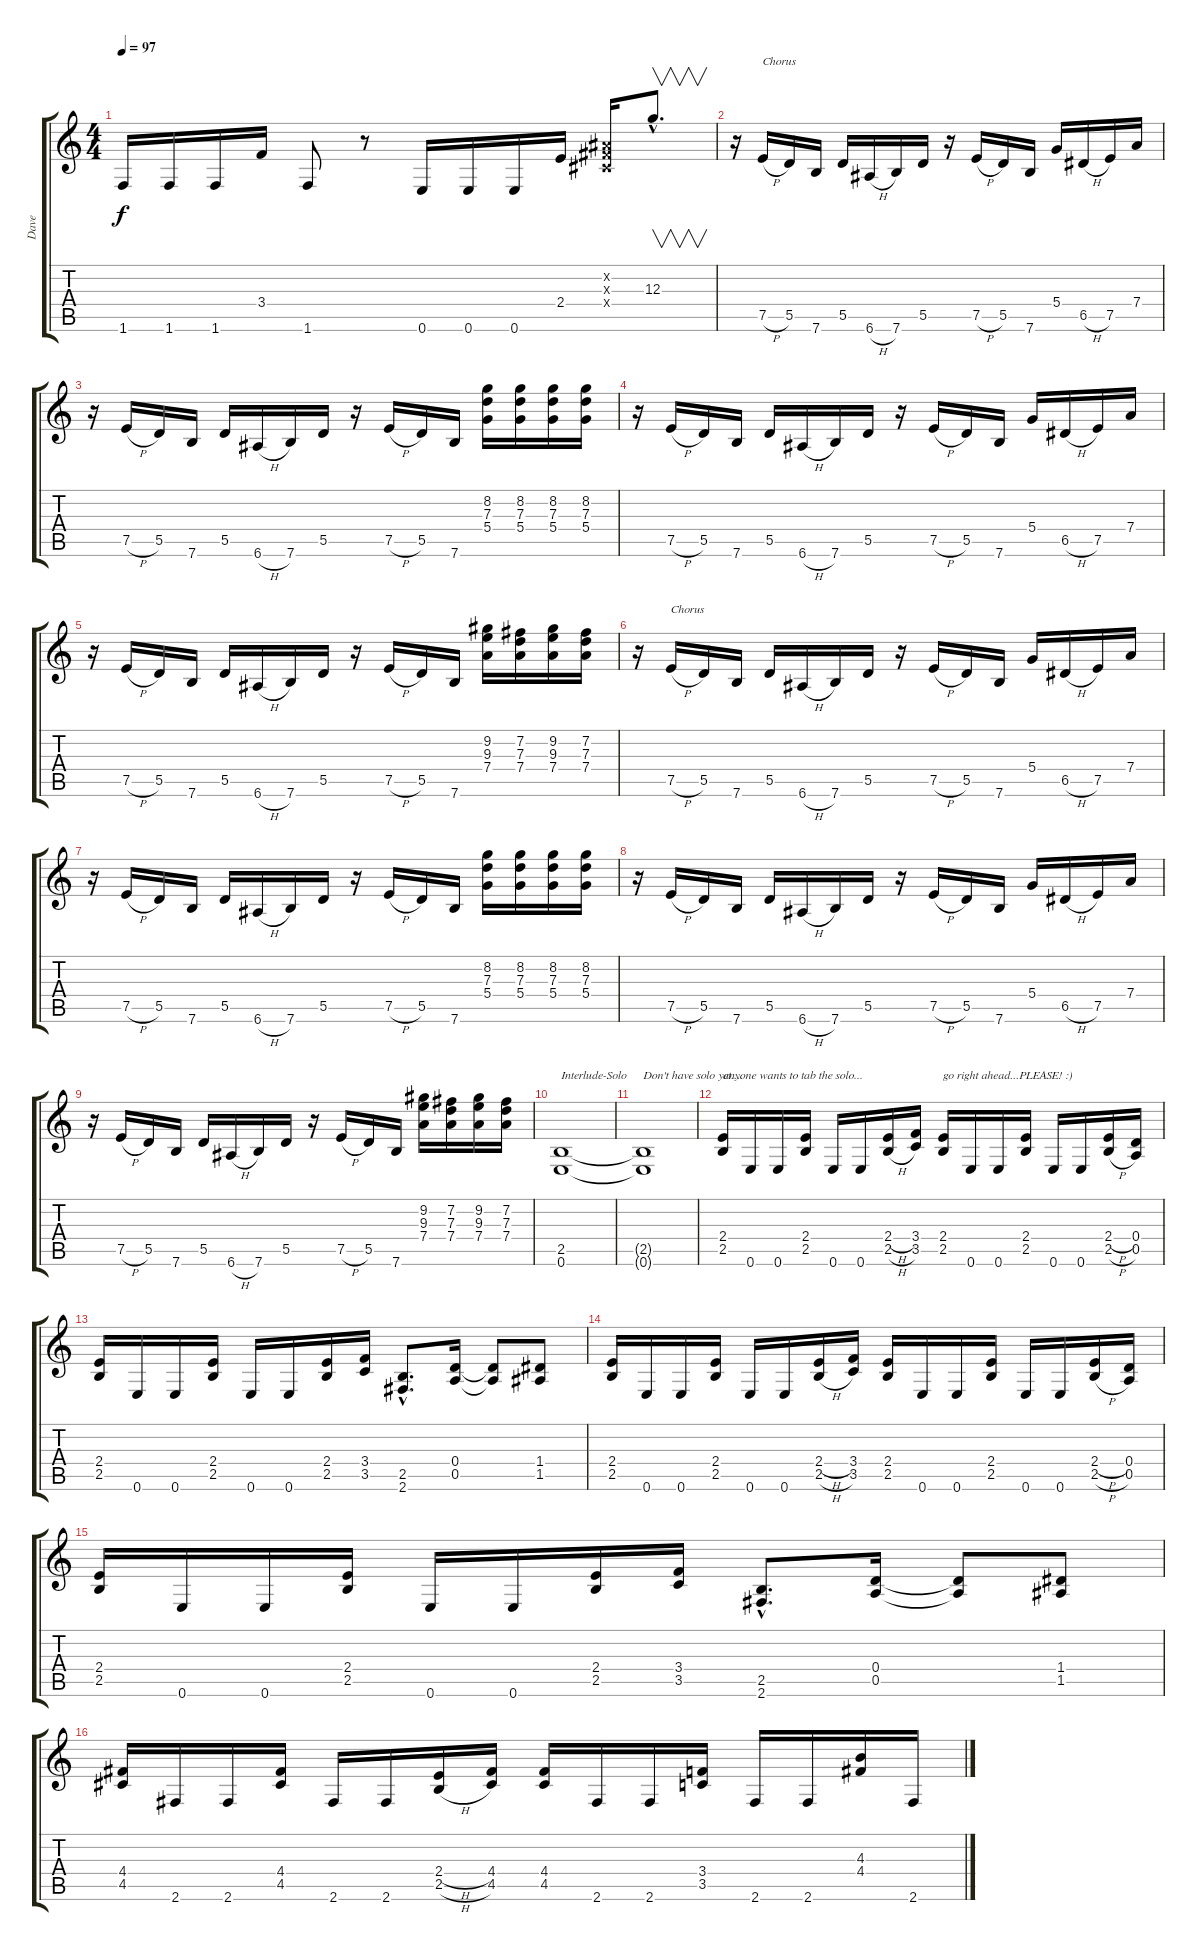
\track ("Dave " "Dave ") {instrument distortionguitar}
\staff {score tabs}
\tuning (E4 B3 G3 D3 A2 E2) {hide}
\ts (4 4)
\tempo 97
\clef g2
\ks c
1.6.16{dy f} 1.6.16 1.6.16 3.4.16 1.6.8 r.8 0.6.16 0.6.16 0.6.16 2.4.16 (-1.2{x} -1.3{x} -1.4{x}).16 12.3{hac}.8{v d} |
r.16 7.5{h}.16{txt "Chorus"} 5.5.16 7.6.16 5.5.16 6.6{h}.16 7.6.16 5.5.16 r.16 7.5{h}.16 5.5.16 7.6.16 5.4.16 6.5{h}.16 7.5.16 7.4.16 |
r.16 7.5{h}.16 5.5.16 7.6.16 5.5.16 6.6{h}.16 7.6.16 5.5.16 r.16 7.5{h}.16 5.5.16 7.6.16 (8.2 7.3 5.4).16 (8.2 7.3 5.4).16 (8.2 7.3 5.4).16 (8.2 7.3 5.4).16 |
r.16 7.5{h}.16 5.5.16 7.6.16 5.5.16 6.6{h}.16 7.6.16 5.5.16 r.16 7.5{h}.16 5.5.16 7.6.16 5.4.16 6.5{h}.16 7.5.16 7.4.16 |
r.16 7.5{h}.16 5.5.16 7.6.16 5.5.16 6.6{h}.16 7.6.16 5.5.16 r.16 7.5{h}.16 5.5.16 7.6.16 (9.2 9.3 7.4).16 (7.2 7.3 7.4).16 (9.2 9.3 7.4).16 (7.2 7.3 7.4).16 |
r.16 7.5{h}.16{txt "Chorus"} 5.5.16 7.6.16 5.5.16 6.6{h}.16 7.6.16 5.5.16 r.16 7.5{h}.16 5.5.16 7.6.16 5.4.16 6.5{h}.16 7.5.16 7.4.16 |
r.16 7.5{h}.16 5.5.16 7.6.16 5.5.16 6.6{h}.16 7.6.16 5.5.16 r.16 7.5{h}.16 5.5.16 7.6.16 (8.2 7.3 5.4).16 (8.2 7.3 5.4).16 (8.2 7.3 5.4).16 (8.2 7.3 5.4).16 |
r.16 7.5{h}.16 5.5.16 7.6.16 5.5.16 6.6{h}.16 7.6.16 5.5.16 r.16 7.5{h}.16 5.5.16 7.6.16 5.4.16 6.5{h}.16 7.5.16 7.4.16 |
r.16 7.5{h}.16 5.5.16 7.6.16 5.5.16 6.6{h}.16 7.6.16 5.5.16 r.16 7.5{h}.16 5.5.16 7.6.16 (9.2 9.3 7.4).16 (7.2 7.3 7.4).16 (9.2 9.3 7.4).16 (7.2 7.3 7.4).16 |
(2.5 0.6).1{txt "Interlude-Solo"} |
(2.5{t} 0.6{t}).1{txt "Don't have solo yet...."} |
(2.4 2.5).16{txt "anyone wants to tab the solo..."} 0.6.16 0.6.16 (2.4 2.5).16 0.6.16 0.6.16 (2.4{h} 2.5{h}).16 (3.4 3.5).16 (2.4 2.5).16{txt "go right ahead...PLEASE! :)"} 0.6.16 0.6.16 (2.4 2.5).16 0.6.16 0.6.16 (2.4{h} 2.5{h}).16 (0.4 0.5).16 |
(2.4 2.5).16 0.6.16 0.6.16 (2.4 2.5).16 0.6.16 0.6.16 (2.4 2.5).16 (3.4 3.5).16 (2.5{hac} 2.6{hac}).8{d} (0.4 0.5).16 (0.4{t} 0.5{t}).8 (1.4 1.5).8 |
(2.4 2.5).16 0.6.16 0.6.16 (2.4 2.5).16 0.6.16 0.6.16 (2.4{h} 2.5{h}).16 (3.4 3.5).16 (2.4 2.5).16 0.6.16 0.6.16 (2.4 2.5).16 0.6.16 0.6.16 (2.4{h} 2.5{h}).16 (0.4 0.5).16 |
(2.4 2.5).16 0.6.16 0.6.16 (2.4 2.5).16 0.6.16 0.6.16 (2.4 2.5).16 (3.4 3.5).16 (2.5{hac} 2.6{hac}).8{d} (0.4 0.5).16 (0.4{t} 0.5{t}).8 (1.4 1.5).8 |
(4.4 4.5).16 2.6.16 2.6.16 (4.4 4.5).16 2.6.16 2.6.16 (2.4{h} 2.5{h}).16 (4.4 4.5).16 (4.4 4.5).16 2.6.16 2.6.16 (3.4 3.5).16 2.6.16 2.6.16 (4.3 4.4).16 2.6.16
